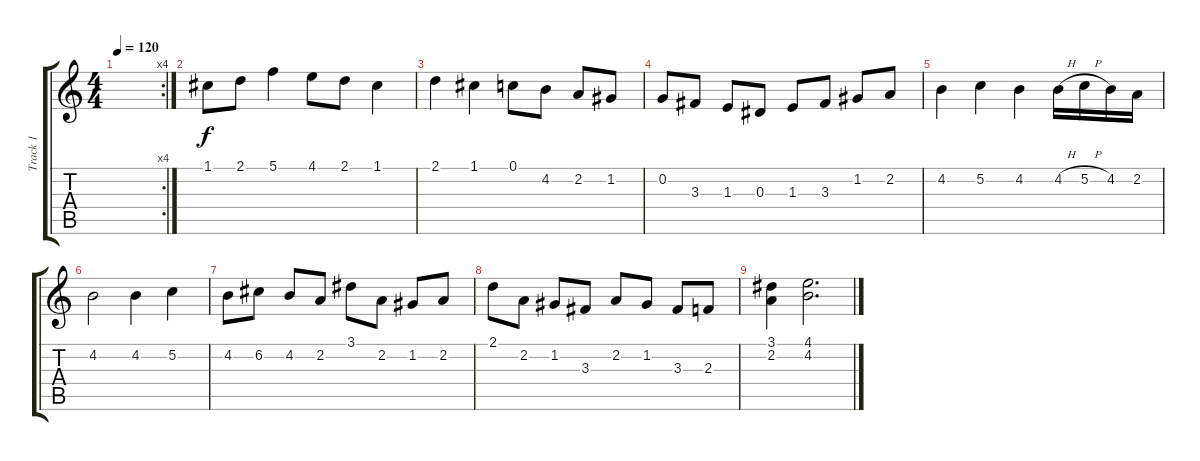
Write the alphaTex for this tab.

\track ("Track 1" "Track 1") {instrument acousticguitarsteel}
\staff {score tabs}
\tuning (C4 G3 Eb3 Bb2 F2 C2) {hide}
\rc 4
\ts (4 4)
\tempo 120
\clef g2
\ks c
|
1.1.8 2.1.8 5.1.4 4.1.8 2.1.8 1.1.4 |
2.1.4 1.1.4 0.1.8 4.2.8 2.2.8 1.2.8 |
0.2.8 3.3.8 1.3.8 0.3.8 1.3.8 3.3.8 1.2.8 2.2.8 |
4.2.4 5.2.4 4.2.4 4.2{h}.16 5.2{h}.16 4.2.16 2.2.16 |
4.2.2 4.2.4 5.2.4 |
4.2.8 6.2.8 4.2.8 2.2.8 3.1.8 2.2.8 1.2.8 2.2.8 |
2.1.8 2.2.8 1.2.8 3.3.8 2.2.8 1.2.8 3.3.8 2.3.8 |
(3.1 2.2).4 (4.1 4.2).2{d}
